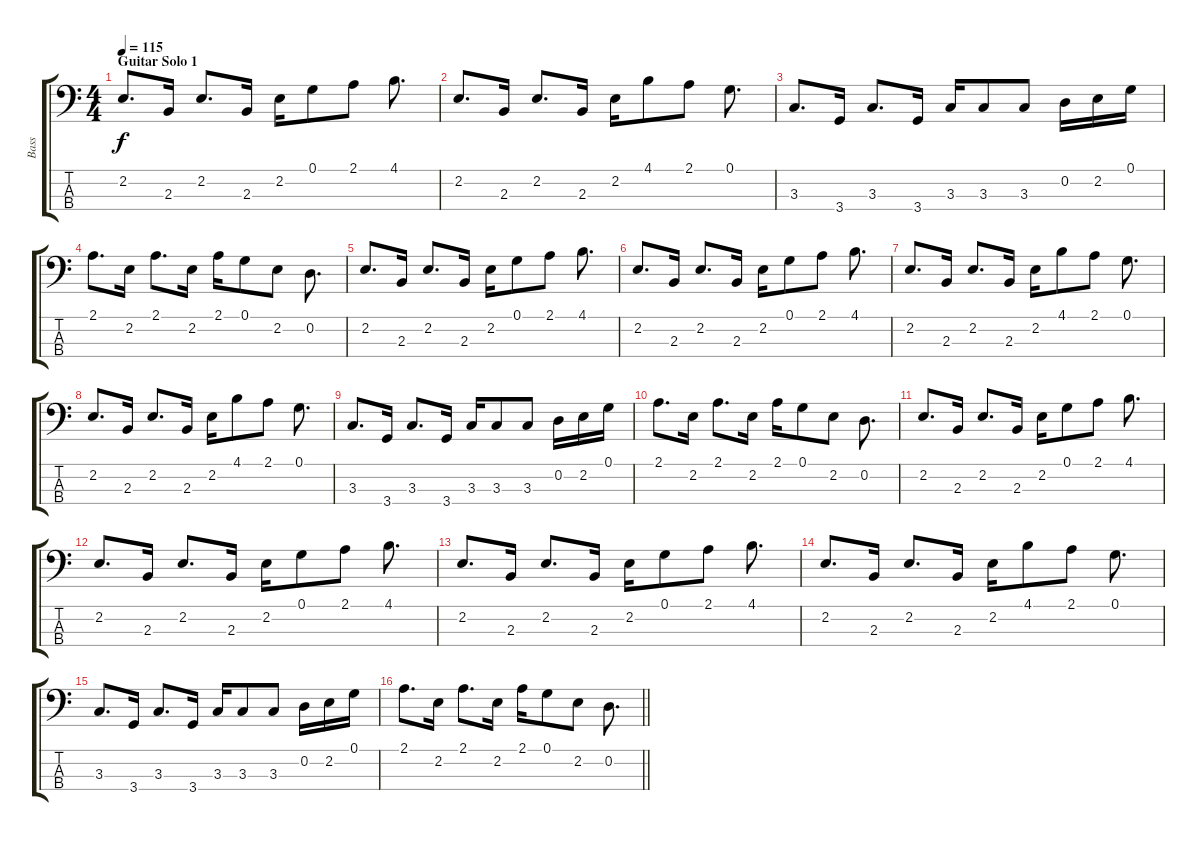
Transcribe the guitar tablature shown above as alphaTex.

\track ("Bass" "Bass") {instrument electricbassfinger}
\staff {score tabs}
\tuning (G2 D2 A1 E1) {hide}
\ts (4 4)
\section ("" "Guitar Solo 1")
\tempo 115
\clef f4
\ks c
2.2.8{d dy f} 2.3.16 2.2.8{d} 2.3.16 2.2.16 0.1.8 2.1.8 4.1.8{d} |
2.2.8{d} 2.3.16 2.2.8{d} 2.3.16 2.2.16 4.1.8 2.1.8 0.1.8{d} |
3.3.8{d} 3.4.16 3.3.8{d} 3.4.16 3.3.16 3.3.8 3.3.8 0.2.16 2.2.16 0.1.16 |
2.1.8{d} 2.2.16 2.1.8{d} 2.2.16 2.1.16 0.1.8 2.2.8 0.2.8{d} |
2.2.8{d} 2.3.16 2.2.8{d} 2.3.16 2.2.16 0.1.8 2.1.8 4.1.8{d} |
2.2.8{d} 2.3.16 2.2.8{d} 2.3.16 2.2.16 0.1.8 2.1.8 4.1.8{d} |
2.2.8{d} 2.3.16 2.2.8{d} 2.3.16 2.2.16 4.1.8 2.1.8 0.1.8{d} |
2.2.8{d} 2.3.16 2.2.8{d} 2.3.16 2.2.16 4.1.8 2.1.8 0.1.8{d} |
3.3.8{d} 3.4.16 3.3.8{d} 3.4.16 3.3.16 3.3.8 3.3.8 0.2.16 2.2.16 0.1.16 |
2.1.8{d} 2.2.16 2.1.8{d} 2.2.16 2.1.16 0.1.8 2.2.8 0.2.8{d} |
2.2.8{d} 2.3.16 2.2.8{d} 2.3.16 2.2.16 0.1.8 2.1.8 4.1.8{d} |
2.2.8{d} 2.3.16 2.2.8{d} 2.3.16 2.2.16 0.1.8 2.1.8 4.1.8{d} |
2.2.8{d} 2.3.16 2.2.8{d} 2.3.16 2.2.16 0.1.8 2.1.8 4.1.8{d} |
2.2.8{d} 2.3.16 2.2.8{d} 2.3.16 2.2.16 4.1.8 2.1.8 0.1.8{d} |
3.3.8{d} 3.4.16 3.3.8{d} 3.4.16 3.3.16 3.3.8 3.3.8 0.2.16 2.2.16 0.1.16 |
\barLineRight lightlight
2.1.8{d} 2.2.16 2.1.8{d} 2.2.16 2.1.16 0.1.8 2.2.8 0.2.8{d}
